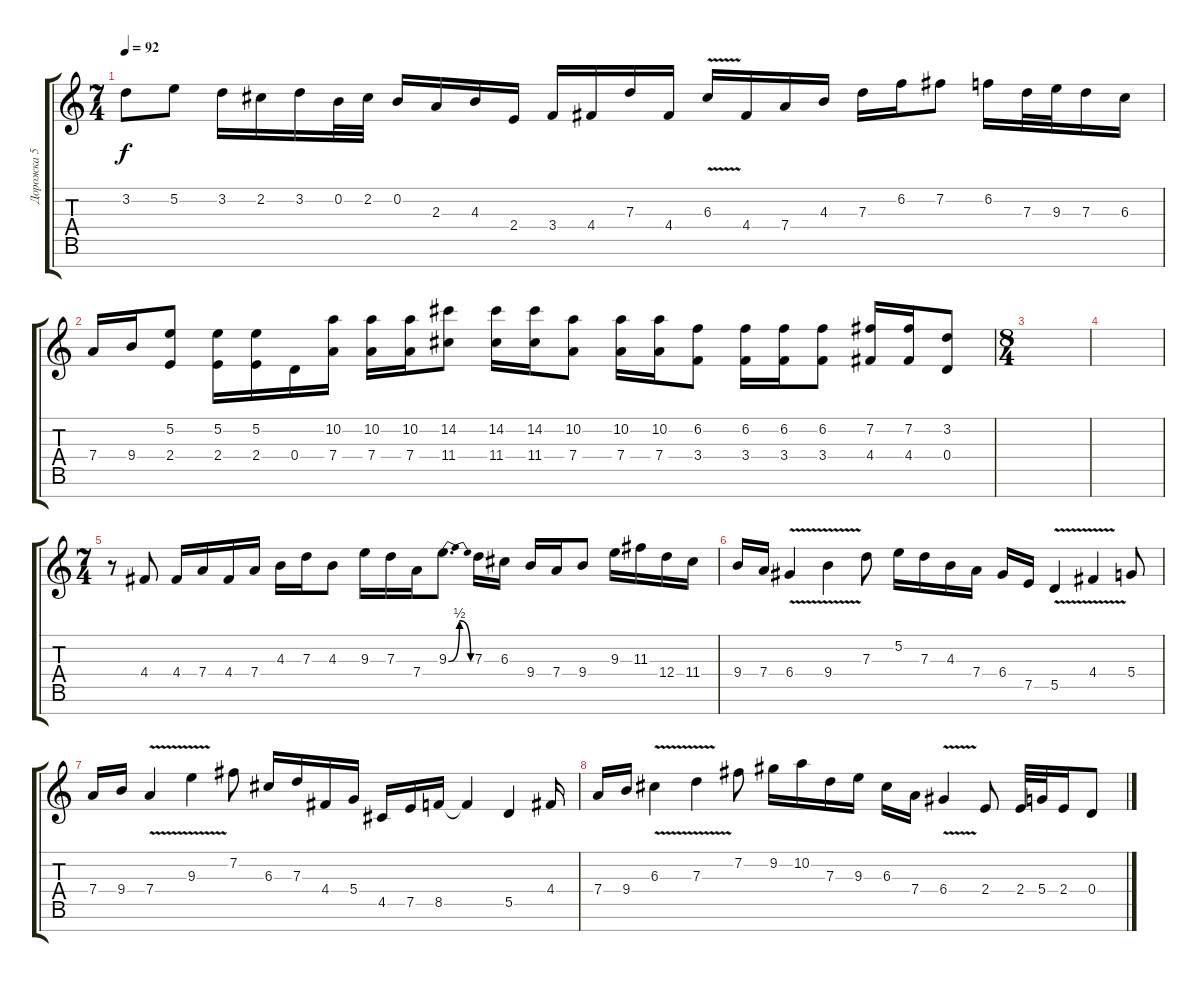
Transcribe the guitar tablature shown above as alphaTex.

\track ("Дорожка 5" "Дорожка 5") {instrument distortionguitar}
\staff {score tabs}
\tuning (E4 B3 G3 D3 A2 E2 B1) {hide}
\ts (7 4)
\tempo 92
\clef g2
\ks c
3.2{t}.8{dy f} 5.2.8 3.2.16 2.2.16 3.2.16 0.2.32 2.2.32 0.2.16 2.3.16 4.3.16 2.4.16 3.4.16 4.4.16 7.3.16 4.4.16 6.3{v}.16 4.4.16 7.4.16 4.3.16 7.3.16 6.2.16 7.2.8 6.2.16 7.3.32 9.3.32 7.3.16 6.3.16 |
7.4.16 9.4.16 (5.2 2.4).8 (5.2 2.4).16 (5.2 2.4).16 0.4.16 (10.2 7.4).16 (10.2 7.4).16 (10.2 7.4).16 (14.2 11.4).8 (14.2 11.4).16 (14.2 11.4).16 (10.2 7.4).8 (10.2 7.4).16 (10.2 7.4).16 (6.2 3.4).8 (6.2 3.4).16 (6.2 3.4).16 (6.2 3.4).8 (7.2 4.4).16 (7.2 4.4).16 (3.2 0.4).8 |
\ts (8 4)
|
|
\ts (7 4)
r.8 4.4.8 4.4.16 7.4.16 4.4.16 7.4.16 4.3.16 7.3.16 4.3.8 9.3.16 7.3.16 7.4.16 9.3{be (bendrelease 0 0 30 2 30 2 60 0)}.8{d} 7.3.16 6.3.16 9.4.16 7.4.16 9.4.8 9.3.16 11.3.16 12.4.16 11.4.16 |
9.4.16 7.4.16 6.4{v}.4 9.4{v}.4 7.3.8 5.2.16 7.3.16 4.3.16 7.4.16 6.4.16 7.5.16 5.5{v}.4 4.4{v}.4 5.4.8 |
7.4.16 9.4.16 7.4{v}.4 9.3{v}.4 7.2.8 6.3.16 7.3.16 4.4.16 5.4.16 4.5.16 7.5.16 8.5.16 8.5{t}.4 5.5.4 4.4.16 |
7.4.16 9.4.16 6.3{v}.4 7.3{v}.4 7.2.8 9.2.16 10.2.16 7.3.16 9.3.16 6.3.16 7.4.16 6.4{v}.4 2.4.8 2.4.32 5.4.32 2.4.16 0.4.8
